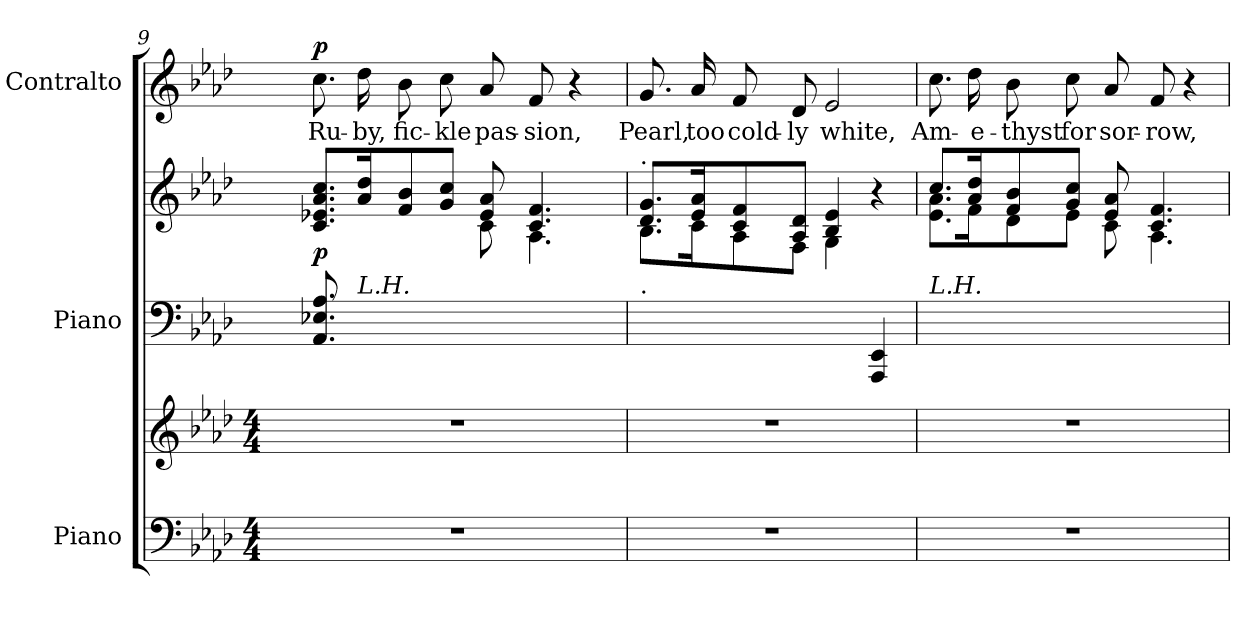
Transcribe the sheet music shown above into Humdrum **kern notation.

**kern	**kern	**kern	**kern	**dynam	**kern	**text	**dynam
*part3	*part3	*part2	*part2	*part2	*part1	*part1	*part1
*staff5	*staff4	*staff3	*staff2	*staff2/3	*staff1	*staff1	*staff1
*I"Piano	*	*I"Piano	*	*	*I"Contralto	*	*
*I'Pno.	*	*I'Pno	*	*	*	*	*
!!LO:LB:g=z
*clefF4	*clefG2	*clefF4	*clefG2	*	*clefG2	*	*
*k[b-e-a-d-]	*k[b-e-a-d-]	*k[b-e-a-d-]	*k[b-e-a-d-]	*	*k[b-e-a-d-]	*	*
*M4/4	*M4/4	*	*	*	*	*	*
=9	=9	=9	=9	=9	=9	=9	=9
*	*	*	*^	*	*	*	*
!	!	!	!	!	!LO:DY:b	!	!LO:LY:b	!LO:DY:a
1r	1r	8.AA-/ 8.E-X/ 8.A-/L	8.c/ 8.e-X/ 8.a-/ 8.cc/L	8.ryy	p	8.cc\	Ru-	p
!	!	!LO:TX:a:i:t=L.H.	!	!	!	!	!	!
!	!	!	!	!	!	!	!LO:LY:b	!
.	.	2ryy	16a-/ 16dd-/K	16f\K	.	16dd-\	-by,	.
!	!	!	!	!	!	!	!LO:LY:b	!
.	.	.	8f/ 8b-/	8d-\	.	8b-\	fic-	.
!	!	!	!	!	!	!	!LO:LY:b	!
.	.	.	8g/ 8cc/J	8e-\J	.	8cc\	-kle	.
!	!	!	!	!	!	!	!LO:LY:b	!
.	.	.	8e-/ 8a-/	8c\	.	8a-/	pas-	.
!	!	!	!	!	!	!	!LO:LY:b	!
.	.	.	4.c/ 4.f/	4.A-\	.	8f/	-sion,	.
.	.	4ryy	.	.	.	.	.	.
.	.	.	.	.	.	4r	.	.
.	.	16ryy	.	.	.	.	.	.
=10	=10	=10	=10	=10	=10	=10	=10	=10
!	!	!	!LO:TX:a:t=.	!	!	!	!	!
!	!	!LO:TX:a:t=.	!	!	!	!	!	!
!	!	!	!	!	!	!	!LO:LY:b	!
1r	1r	2.ryy	8.d-/ 8.g/L	8.B-\L	.	8.g/	Pearl,	.
!	!	!	!	!	!	!	!LO:LY:b	!
.	.	.	16e-/ 16a-/K	16c\K	.	16a-/	too	.
!	!	!	!	!	!	!	!LO:LY:b	!
.	.	.	8c/ 8f/	8A-\	.	8f/	cold-	.
!	!	!	!	!	!	!	!LO:LY:b	!
.	.	.	8A-/ 8d-/J	8F\J	.	8d-/	-ly	.
!	!	!	!	!	!	!	!LO:LY:b	!
.	.	.	4B-/ 4e-/	4G\	.	2e-/	white,	.
.	.	(>4AAA-/ 4EE-/	4r	4ryy	.	.	.	.
!!LO:LB:g=z
=11	=11	=11	=11	=11	=11	=11	=11	=11
!	!	!LO:TX:a:i:t=L.H.	!	!	!	!	!	!
!	!	!	!	!	!	!	!LO:LY:b	!
1r	1r	1ryy	8.cc/L	8.e-\ 8.a-\L)	.	8.cc\	Am-	.
!	!	!	!	!	!	!	!LO:LY:b	!
.	.	.	16a-/ 16dd-/K	16f\K	.	16dd-\	-e-	.
!	!	!	!	!	!	!	!LO:LY:b	!
.	.	.	8f/ 8b-/	8d-\	.	8b-\	-thyst	.
!	!	!	!	!	!	!	!LO:LY:b	!
.	.	.	8g/ 8cc/J	8e-\J	.	8cc\	for	.
!	!	!	!	!	!	!	!LO:LY:b	!
.	.	.	8e-/ 8a-/	8c\	.	8a-/	sor-	.
!	!	!	!	!	!	!	!LO:LY:b	!
.	.	.	4.c/ 4.f/	4.A-\	.	8f/	-row,	.
.	.	.	.	.	.	4r	.	.
*	*	*	*v	*v	*	*	*	*
=	=	=	=	=	=	=	=
*-	*-	*-	*-	*-	*-	*-	*-
